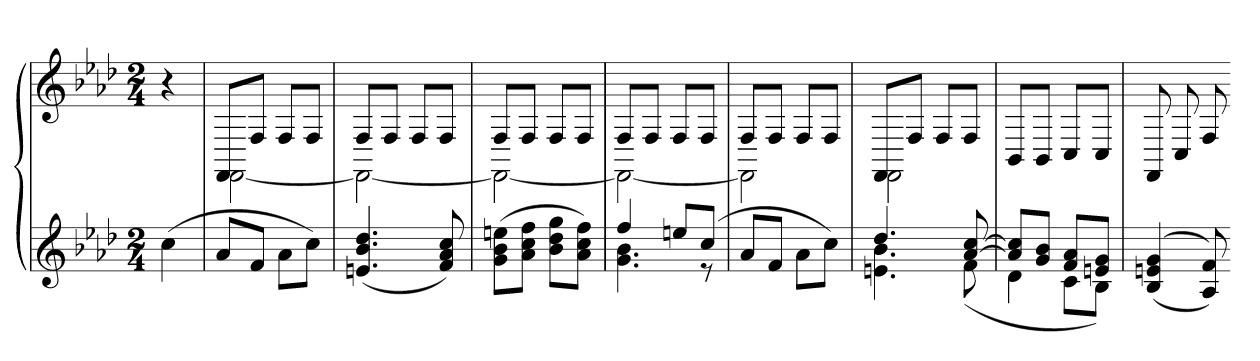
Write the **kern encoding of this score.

**kern	**kern
*part1	*part1
*staff2	*staff1
*clefG2	*clefG2
*k[b-e-a-d-]	*k[b-e-a-d-]
*f:	*f:
*M2/4	*M2/4
=	=
(4cc	4r
=301	=301
*	*^
8a-L	8FFL	[2FF
8fJ	8FJ	.
8a-L	8FL	.
8ccJ)	8FJ	.
=302	=302	=302
(4.en 4.b- 4.dd-	8FL	2FF_
.	8FJ	.
.	8FL	.
8f 8a- 8cc)	8FJ	.
=303	=303	=303
(8g 8b- 8eenL	8FL	2FF_
8a- 8cc 8ffJ	8FJ	.
8b- 8dd- 8ggL	8FL	.
8a- 8cc 8ffJ)	8FJ	.
=304	=304	=304
*^	*	*
4ff	4.g 4.b-	8FL	2FF_
.	.	8FJ	.
8eenL	.	8FL	.
(8ccJ	8r	8FJ	.
*v	*v	*	*
=305	=305	=305
8a-L	8FL	2FF]
8fJ	8FJ	.
8a-L	8FL	.
8ccJ)	8FJ	.
=306	=306	=306
*^	*	*
4.dd-	4.en 4.b-	8FFL	2FF
.	.	8FJ	.
.	.	8FL	.
[8a- [8cc	(8f	8FJ	.
*	*	*v	*v
=307	=307	=307
8a-] 8cc]L	4d-	8BB-L
8g 8b-J	.	8BB-J
8f 8a-L	8cL	8CL
8en 8gJ	8B-J)	8CJ
*v	*v	*
=308	=308
(<(>4B- 4en 4g	8FF
.	8C
8A- 8f))	8F
=-	=-
*-	*-
